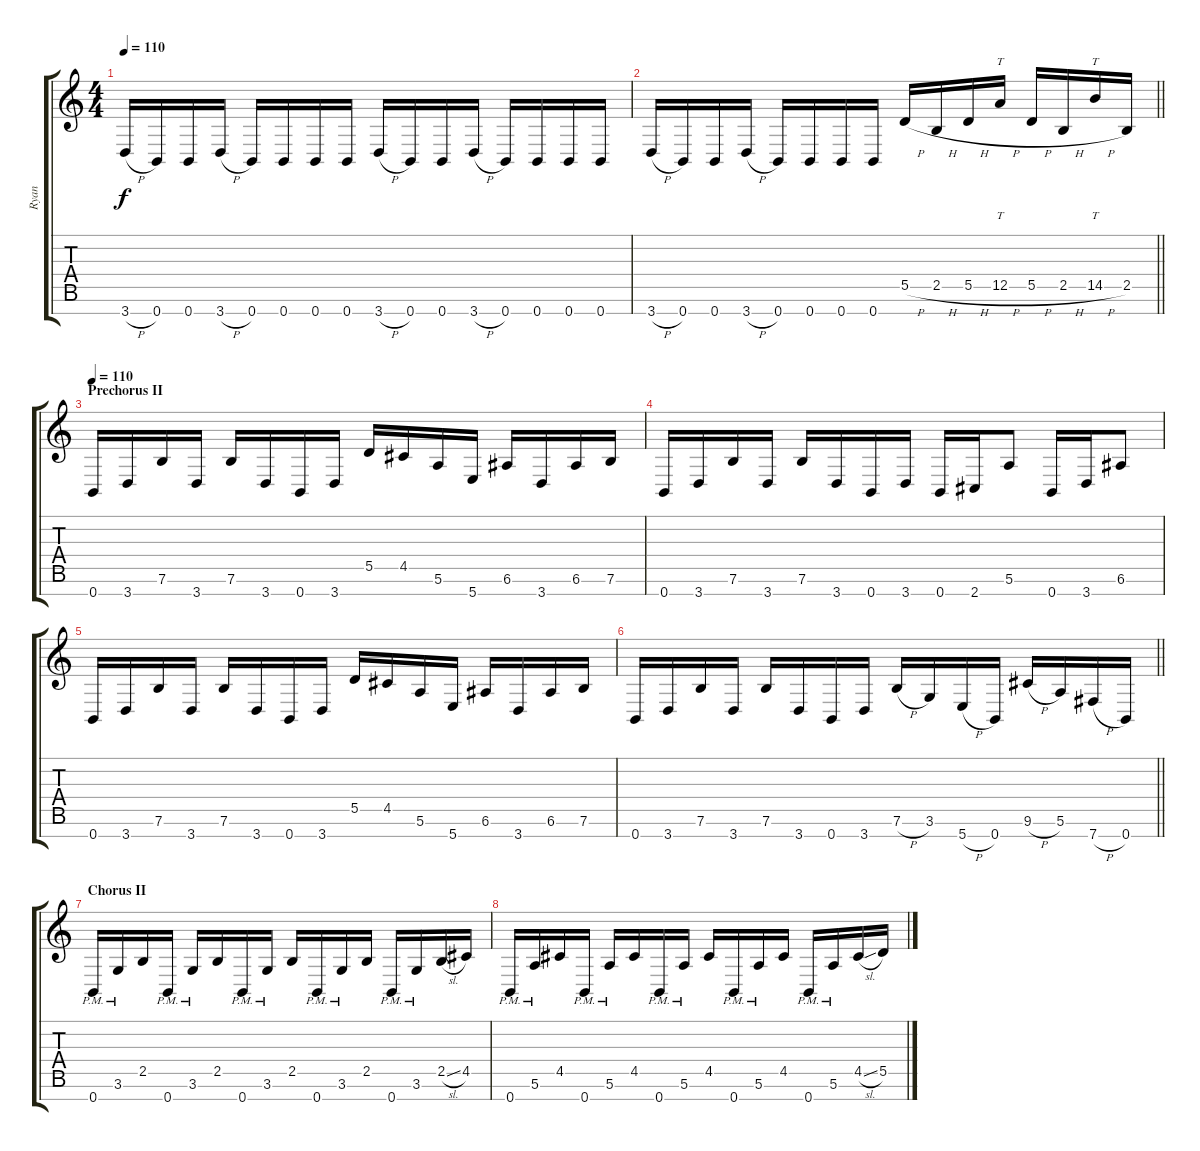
\track ("Ryan" "Ryan") {instrument distortionguitar}
\staff {score tabs}
\tuning (E4 B3 G3 D3 A2 E2 B1) {hide}
\ts (4 4)
\tempo 110
\clef g2
\ks c
3.7{h}.16{dy f} 0.7.16 0.7.16 3.7{h}.16 0.7.16 0.7.16 0.7.16 0.7.16 3.7{h}.16 0.7.16 0.7.16 3.7{h}.16 0.7.16 0.7.16 0.7.16 0.7.16 |
\barLineRight lightlight
3.7{h}.16 0.7.16 0.7.16 3.7{h}.16 0.7.16 0.7.16 0.7.16 0.7.16 5.5{h}.16 2.5{h}.16 5.5{h}.16 12.5{h}.16{tt} 5.5{h}.16 2.5{h}.16 14.5{h}.16{tt} 2.5.16 |
\section ("" "Prechorus II")
\tempo 110
0.7.16 3.7.16 7.6.16 3.7.16 7.6.16 3.7.16 0.7.16 3.7.16 5.5.16 4.5.16 5.6.16 5.7.16 6.6.16 3.7.16 6.6.16 7.6.16 |
0.7.16 3.7.16 7.6.16 3.7.16 7.6.16 3.7.16 0.7.16 3.7.16 0.7.16 2.7.16 5.6.8 0.7.16 3.7.16 6.6.8 |
0.7.16 3.7.16 7.6.16 3.7.16 7.6.16 3.7.16 0.7.16 3.7.16 5.5.16 4.5.16 5.6.16 5.7.16 6.6.16 3.7.16 6.6.16 7.6.16 |
\barLineRight lightlight
0.7.16 3.7.16 7.6.16 3.7.16 7.6.16 3.7.16 0.7.16 3.7.16 7.6{h}.16 3.6.16 5.7{h}.16 0.7.16 9.6{h}.16 5.6.16 7.7{h}.16 0.7.16 |
\section ("" "Chorus II")
0.7{pm}.16 3.6{pm}.16 2.5.16 0.7{pm}.16 3.6{pm}.16 2.5.16 0.7{pm}.16 3.6{pm}.16 2.5.16 0.7{pm}.16 3.6{pm}.16 2.5.16 0.7{pm}.16 3.6{pm}.16 2.5{sl}.16 4.5.16 |
0.7{pm}.16 5.6{pm}.16 4.5.16 0.7{pm}.16 5.6{pm}.16 4.5.16 0.7{pm}.16 5.6{pm}.16 4.5.16 0.7{pm}.16 5.6{pm}.16 4.5.16 0.7{pm}.16 5.6{pm}.16 4.5{sl}.16 5.5.16
